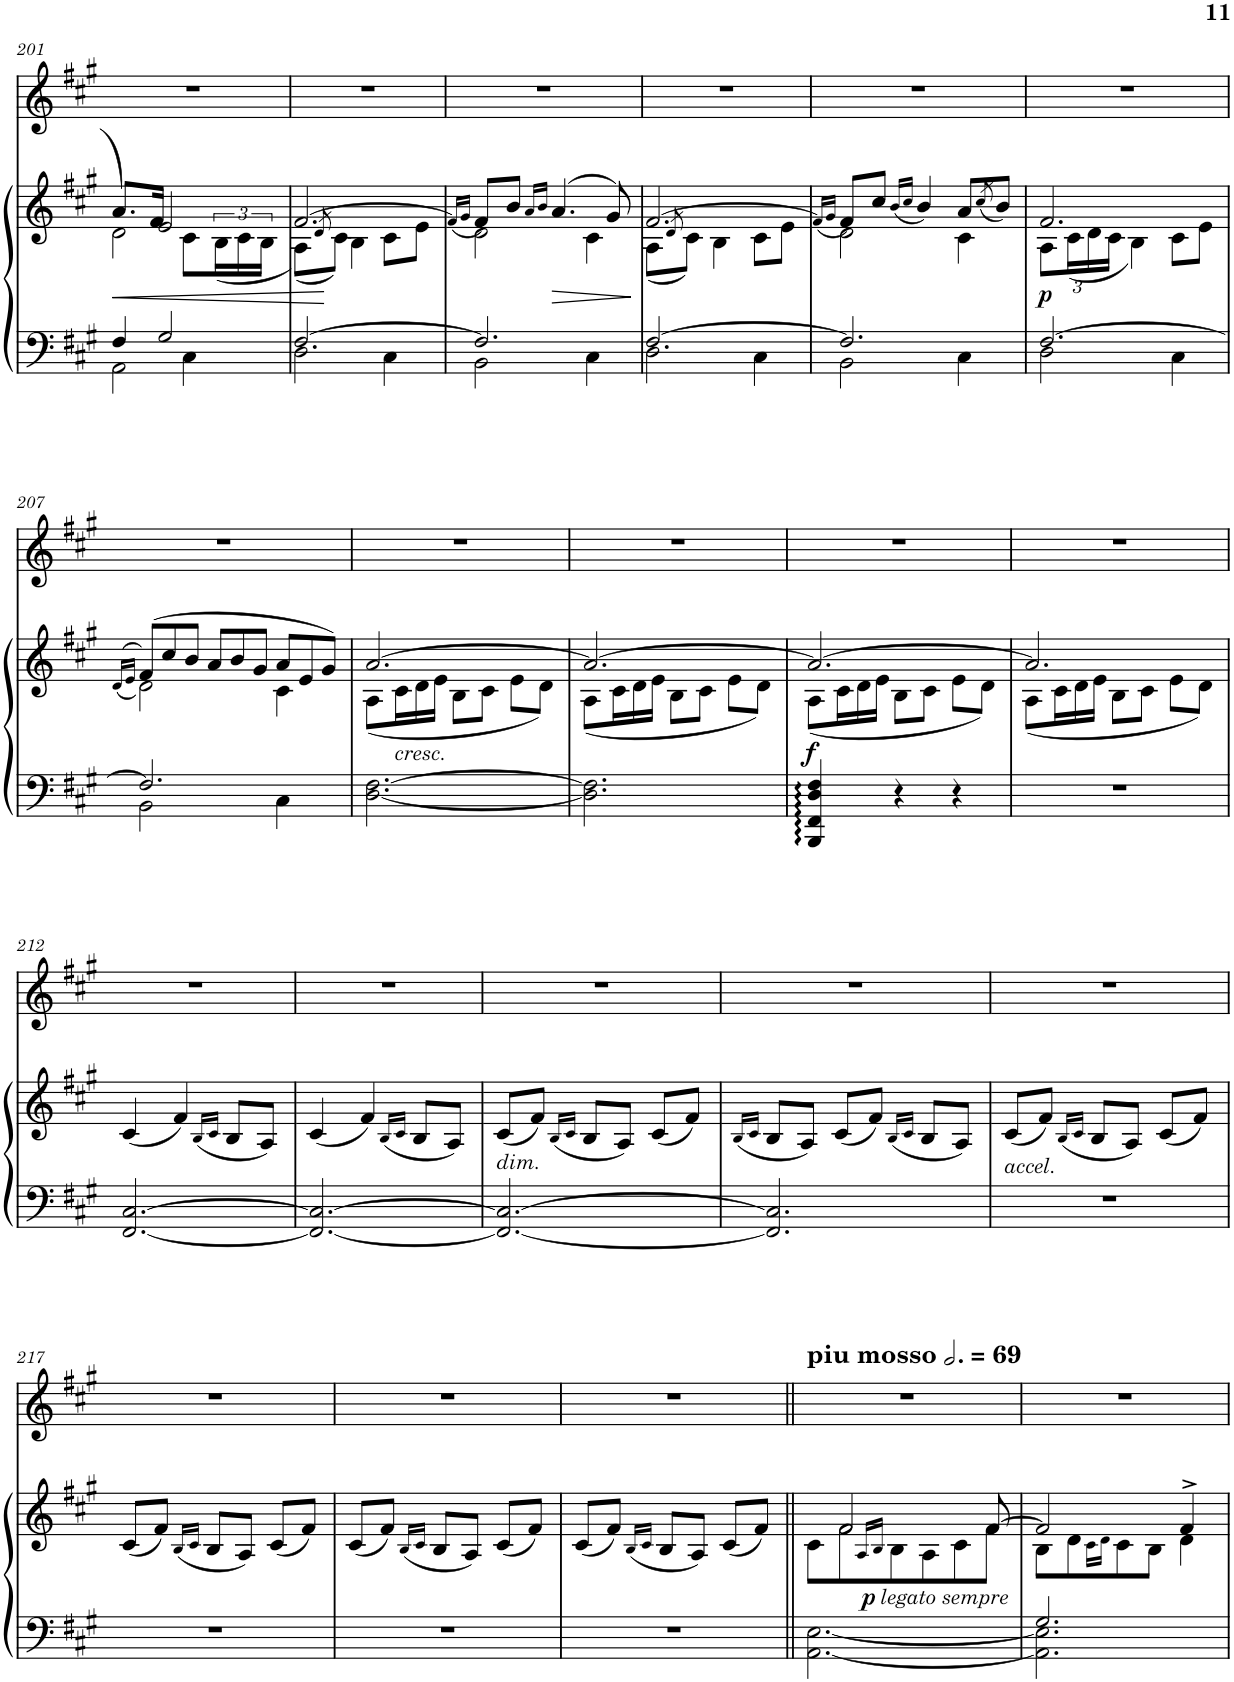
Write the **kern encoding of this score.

**kern	**kern	**kern	**dynam
*part1	*part1	*part1	*part1
*staff3	*staff2	*staff1	*staff1/2/3
*I"Piano	*	*	*
*I'Pno.	*	*	*
!!LO:PB:g=z
*clefF4	*clefG2	*clefG2	*
*k[f#c#g#]	*k[f#c#g#]	*k[f#c#g#]	*
*M3/4	*M3/4	*M3/4	*
=201	=201	=201	=201
*^	*^	*	*
2AA\	4F#/	2d\	8.a/L	2.r	.
.	.	.	16f#/Jk	.	.
.	2G#/	.	2e/	.	.
4C#\	.	8c#\L	.	.	.
.	.	24B\L	.	.	.
.	.	24c#\	.	.	.
.	.	24B\JJ	.	.	.
=202	=202	=202	=202	=202	=202
[2.F#/	2D\	8A\L	[2.f#/	2.r	.
.	.	8qd/	.	.	.
.	.	8c#\J	.	.	.
.	.	4B\	.	.	.
.	4C#\	8c#\L	.	.	.
.	.	8e\J	.	.	.
=203	=203	=203	=203	=203	=203
.	.	16qf#/LL]	.	.	.
.	.	16qg#/JJ	.	.	.
2.F#/]	2BB\	8f#/L	2d\	2.r	.
.	.	8b/J	.	.	.
.	.	16qa/LL	.	.	.
.	.	16qb/JJ	.	.	.
.	.	4.a/	.	.	.
.	4C#\	.	4c#\	.	.
.	.	8g#/	.	.	.
=204	=204	=204	=204	=204	=204
[2.F#/	2D\	8A\L	[2.f#/	2.r	.
.	.	8qd/	.	.	.
.	.	8c#\J	.	.	.
.	.	4B\	.	.	.
.	4C#\	8c#\L	.	.	.
.	.	8e\J	.	.	.
=205	=205	=205	=205	=205	=205
.	.	16qf#/LL]	.	.	.
.	.	16qg#/JJ	.	.	.
2.F#/]	2BB\	8f#/L	2d\	2.r	.
.	.	8cc#/J	.	.	.
.	.	16qb/LL	.	.	.
.	.	16qcc#/JJ	.	.	.
.	.	4b/	.	.	.
.	4C#\	8a/L	4c#\	.	.
.	.	8qcc#/	.	.	.
.	.	8b/J	.	.	.
=206	=206	=206	=206	=206	=206
!	!	!	!	!	!LO:DY:b=2
[2.F#/	2D\	8A\L	2.f#/	2.r	p
*	*	*Xbrackettup	*	*	*
.	.	24c#\L	.	.	.
.	.	24d\	.	.	.
.	.	24c#\JJ	.	.	.
.	.	4B\	.	.	.
.	4C#\	8c#\L	.	.	.
.	.	8e\J	.	.	.
!!LO:LB:g=z
=207	=207	=207	=207	=207	=207
.	.	16qd/LL	.	.	.
.	.	16qe/JJ	.	.	.
*	*	*Xtuplet	*	*	*
2.F#/]	2BB\	12f#/L	2d\	2.r	.
.	.	12cc#/	.	.	.
.	.	12b/J	.	.	.
.	.	12a/L	.	.	.
.	.	12b/	.	.	.
.	.	12g#/J	.	.	.
.	4C#\	12a/L	4c#\	.	.
.	.	12e/	.	.	.
.	.	12g#/J	.	.	.
*v	*v	*	*	*	*
=208	=208	=208	=208	=208
[2.D\ [2.F#\	8A\L	[2.a/	2.r	.
!	!LO:TX:b:i:t=cresc.	!	!	!
.	24c#\L	.	.	.
.	24d\	.	.	.
.	24e\JJ	.	.	.
.	8B\L	.	.	.
.	8c#\J	.	.	.
.	8e\L	.	.	.
.	8d\J	.	.	.
=209	=209	=209	=209	=209
2.D\] 2.F#\]	8A\L	2.a/_	2.r	.
.	24c#\L	.	.	.
.	24d\	.	.	.
.	24e\JJ	.	.	.
.	8B\L	.	.	.
.	8c#\J	.	.	.
.	8e\L	.	.	.
.	8d\J	.	.	.
=210	=210	=210	=210	=210
!	!	!	!	!LO:DY:b=2
4BBB/ 4FF#/ 4D/ 4F#/	8A\L	2.a/_	2.r	f
.	24c#\L	.	.	.
.	24d\	.	.	.
.	24e\JJ	.	.	.
4r	8B\L	.	.	.
.	8c#\J	.	.	.
4r	8e\L	.	.	.
.	8d\J	.	.	.
=211	=211	=211	=211	=211
2.r	8A\L	2.a/]	2.r	.
.	24c#\L	.	.	.
.	24d\	.	.	.
.	24e\JJ	.	.	.
.	8B\L	.	.	.
.	8c#\J	.	.	.
.	8e\L	.	.	.
.	8d\J	.	.	.
*	*v	*v	*	*
!!LO:LB:g=z
=212	=212	=212	=212
[2.FF#/ [2.C#/	4c#/	2.r	.
.	4f#/	.	.
.	16qB/LL	.	.
.	16qc#/JJ	.	.
.	8B/L	.	.
.	8A/J	.	.
=213	=213	=213	=213
2.FF#/_ 2.C#/_	4c#/	2.r	.
.	4f#/	.	.
.	16qB/LL	.	.
.	16qc#/JJ	.	.
.	8B/L	.	.
.	8A/J	.	.
=214	=214	=214	=214
!	!LO:TX:b:i:t=dim.	!	!
2.FF#/_ 2.C#/_	8c#/L	2.r	.
.	8f#/J	.	.
.	16qB/LL	.	.
.	16qc#/JJ	.	.
.	8B/L	.	.
.	8A/J	.	.
.	8c#/L	.	.
.	8f#/J	.	.
=215	=215	=215	=215
.	16qB/LL	.	.
.	16qc#/JJ	.	.
2.FF#/] 2.C#/]	8B/L	2.r	.
.	8A/J	.	.
.	8c#/L	.	.
.	8f#/J	.	.
.	16qB/LL	.	.
.	16qc#/JJ	.	.
.	8B/L	.	.
.	8A/J	.	.
=216	=216	=216	=216
!	!LO:TX:b:i:t=accel.	!	!
2.r	8c#/L	2.r	.
.	8f#/J	.	.
.	16qB/LL	.	.
.	16qc#/JJ	.	.
.	8B/L	.	.
.	8A/J	.	.
.	8c#/L	.	.
.	8f#/J	.	.
!!LO:LB:g=z
=217	=217	=217	=217
2.r	8c#/L	2.r	.
.	8f#/J	.	.
.	16qB/LL	.	.
.	16qc#/JJ	.	.
.	8B/L	.	.
.	8A/J	.	.
.	8c#/L	.	.
.	8f#/J	.	.
=218	=218	=218	=218
2.r	8c#/L	2.r	.
.	8f#/J	.	.
.	16qB/LL	.	.
.	16qc#/JJ	.	.
.	8B/L	.	.
.	8A/J	.	.
.	8c#/L	.	.
.	8f#/J	.	.
=219	=219	=219	=219
2.r	8c#/L	2.r	.
.	8f#/J	.	.
.	16qB/LL	.	.
.	16qc#/JJ	.	.
.	8B/L	.	.
.	8A/J	.	.
.	8c#/L	.	.
.	8f#/J	.	.
=220||	=220||	=220||	=220||
*	*	*MM207	*
*	*^	*	*
!	!	!	!LO:TX:a:B:t=piu mosso	!
[2.AA\ [2.E\	8c#\L	8ryy	2.r	.
!	!LO:N:head=open	!	!	!LO:DY:b=2
!	!	!	!	!LO:DY:n=1:b=2
.	8f#\	2f#/	.	p other-dynamics
.	16qA/LL	.	.	.
.	16qB/JJ	.	.	.
.	8B\	.	.	.
.	8A\	.	.	.
.	8c#\	.	.	.
.	8f#\J	[8f#/	.	.
=221	=221	=221	=221	=221
*^	*	*	*	*
2.G#/	2.AA\] 2.E\]	8B\L	2f#/]	2.r	.
.	.	8d\	.	.	.
.	.	16qc#\LL	.	.	.
.	.	16qd\JJ	.	.	.
.	.	8c#\	.	.	.
.	.	8B\J	.	.	.
.	.	4d\	4f#^>/	.	.
*v	*v	*	*	*	*
*	*v	*v	*	*
=	=	=	=
*-	*-	*-	*-
